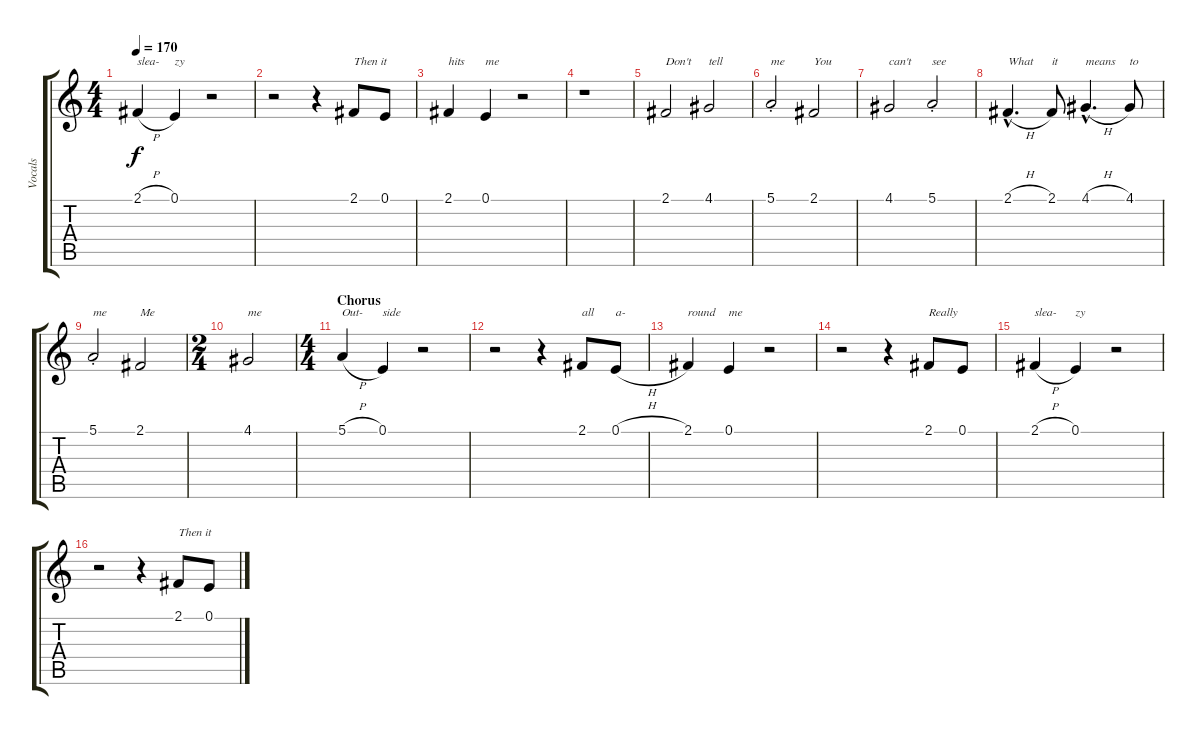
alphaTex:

\track ("Vocals" "Vocals") {instrument voiceoohs}
\staff {score tabs}
\tuning (E4 B3 G3 D3 A2 E2) {hide}
\ts (4 4)
\tempo 170
\clef g2
\ks c
2.1{h}.4{txt "slea-" dy f} 0.1.4{txt "zy"} r.2 |
r.2 r.4 2.1.8{txt "Then it"} 0.1.8 |
2.1.4{txt "hits"} 0.1.4{txt "me"} r.2 |
r.1 |
2.1.2{txt "Don't"} 4.1.2{txt "tell"} |
5.1{st}.2{txt "me"} 2.1.2{txt "You"} |
4.1.2{txt "can't"} 5.1{st}.2{txt "see"} |
2.1{h hac}.4{d txt "What"} 2.1.8{txt "it"} 4.1{h hac}.4{d txt "means"} 4.1.8{txt "to"} |
5.1{st}.2{txt "me"} 2.1.2{txt "Me"} |
\ts (2 4)
4.1.2{txt "me"} |
\ts (4 4)
\section ("" "Chorus")
5.1{h}.4{txt "Out-"} 0.1.4{txt "side"} r.2 |
r.2 r.4 2.1.8{txt "all"} 0.1{h}.8{txt "a-"} |
2.1.4{txt "round"} 0.1.4{txt "me"} r.2 |
r.2 r.4 2.1.8{txt "Really"} 0.1.8 |
2.1{h}.4{txt "slea-"} 0.1.4{txt "zy"} r.2 |
r.2 r.4 2.1.8{txt "Then it"} 0.1.8
